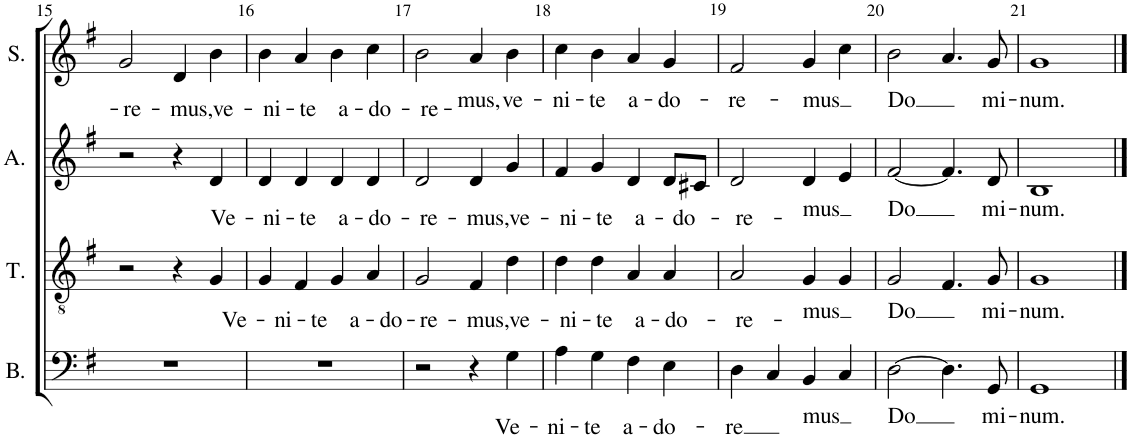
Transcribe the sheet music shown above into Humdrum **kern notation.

**kern	**text	**kern	**text	**kern	**text	**kern	**text
*part4	*part4	*part3	*part3	*part2	*part2	*part1	*part1
*staff4	*staff4	*staff3	*staff3	*staff2	*staff2	*staff1	*staff1
*I"Bass	*	*I"Tenor	*	*I"Alto	*	*I"Soprano	*
*I'B.	*	*I'T.	*	*I'A.	*	*I'S.	*
!!LO:PB:g=z
*clefF4	*	*clefGv2	*	*clefG2	*	*clefG2	*
*k[f#]	*	*k[f#]	*	*k[f#]	*	*k[f#]	*
*M4/4	*	*M4/4	*	*M4/4	*	*M4/4	*
=15	=15	=15	=15	=15	=15	=15	=15
!	!	!	!	!	!	!	!LO:LY:b
1r	.	2r	.	2r	.	2g/	-re-
!	!	!	!	!	!	!	!LO:LY:b
.	.	4r	.	4r	.	4d/	-mus,
!	!	!	!LO:LY:b	!	!LO:LY:b	!	!LO:LY:b
.	.	4G/	Ve-	4d/	Ve-	4b\	ve-
=16	=16	=16	=16	=16	=16	=16	=16
!	!	!	!LO:LY:b	!	!LO:LY:b	!	!LO:LY:b
1r	.	4G/	-ni-	4d/	-ni-	4b\	-ni-
!	!	!	!LO:LY:b	!	!LO:LY:b	!	!LO:LY:b
.	.	4F#/	-te	4d/	-te	4a/	-te
!	!	!	!LO:LY:b	!	!LO:LY:b	!	!LO:LY:b
.	.	4G/	a-	4d/	a-	4b\	a-
!	!	!	!LO:LY:b	!	!LO:LY:b	!	!LO:LY:b
.	.	4A/	-do-	4d/	-do-	4cc\	-do-
=17	=17	=17	=17	=17	=17	=17	=17
!	!	!	!LO:LY:b	!	!LO:LY:b	!	!LO:LY:b
2r	.	2G/	-re-	2d/	-re-	2b\	-re-
!	!	!	!LO:LY:b	!	!LO:LY:b	!	!LO:LY:b
4r	.	4F#/	-mus,	4d/	-mus,	4a/	-mus,
!	!LO:LY:b	!	!LO:LY:b	!	!LO:LY:b	!	!LO:LY:b
4G\	Ve-	4d\	ve-	4g/	ve-	4b\	ve-
=18	=18	=18	=18	=18	=18	=18	=18
!	!LO:LY:b	!	!LO:LY:b	!	!LO:LY:b	!	!LO:LY:b
4A\	-ni-	4d\	-ni-	4f#/	-ni-	4cc\	-ni-
!	!LO:LY:b	!	!LO:LY:b	!	!LO:LY:b	!	!LO:LY:b
4G\	-te	4d\	-te	4g/	-te	4b\	-te
!	!LO:LY:b	!	!LO:LY:b	!	!LO:LY:b	!	!LO:LY:b
4F#\	a-	4A/	a-	4d/	a-	4a/	a-
!	!LO:LY:b	!	!LO:LY:b	!	!LO:LY:b	!	!LO:LY:b
4E\	-do-	4A/	-do-	8d/L	-do-	4g/	-do-
.	.	.	.	8c#X/J	.	.	.
=19	=19	=19	=19	=19	=19	=19	=19
!	!LO:LY:b	!	!LO:LY:b	!	!LO:LY:b	!	!LO:LY:b
4D\	-re	2A/	-re-	2d/	-re-	2f#/	-re-
4C/	.	.	.	.	.	.	.
!	!LO:LY:b	!	!LO:LY:b	!	!LO:LY:b	!	!LO:LY:b
4BB/	mus	4G/	mus	4d/	mus	4g/	-mus
4C/	.	4G/	.	4e/	.	4cc\	.
=20	=20	=20	=20	=20	=20	=20	=20
!	!LO:LY:b	!	!LO:LY:b	!	!LO:LY:b	!	!LO:LY:b
[2D\	Do	2G/	Do	[2f#/	Do	2b\	-Do
4.D\]	.	4.F#/	.	4.f#/]	.	4.a/	.
!	!LO:LY:b	!	!LO:LY:b	!	!LO:LY:b	!	!LO:LY:b
8GG/	mi-	8G/	mi-	8d/	mi-	8g/	mi-
=21	=21	=21	=21	=21	=21	=21	=21
!	!LO:LY:b	!	!LO:LY:b	!	!LO:LY:b	!	!LO:LY:b
1GG	-num.	1G	-num.	1B	-num.	1g	-num.
==	==	==	==	==	==	==	==
*-	*-	*-	*-	*-	*-	*-	*-
